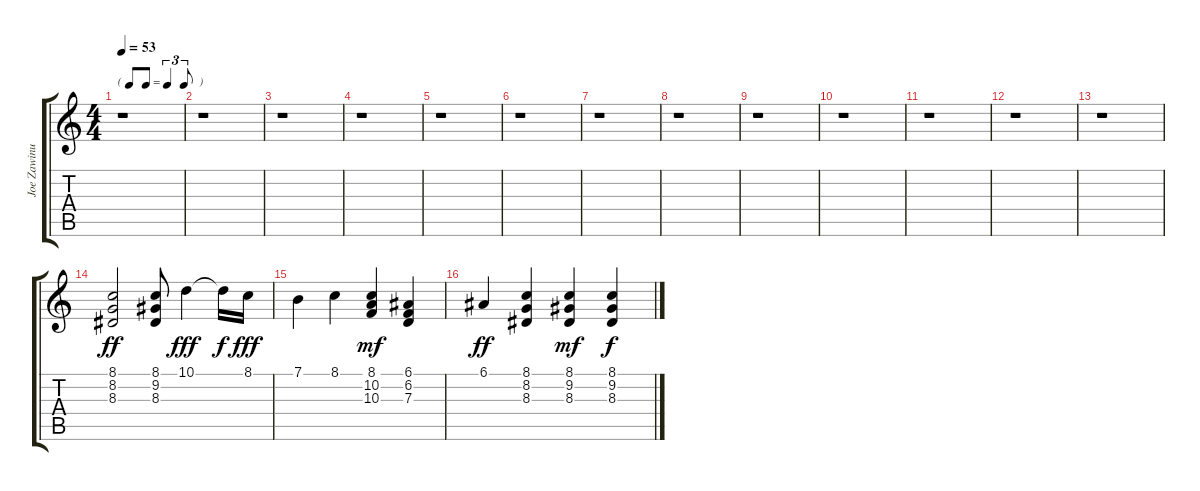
\track ("Joe Zawinul" "Joe Zawinu") {instrument brightacousticpiano}
\staff {score tabs}
\tuning (E4 B3 G3 D3 A2 E2) {hide}
\ts (4 4)
\tf triplet8th
\tempo 53
\clef g2
\ks c
r.1{dy fff} |
r.1 |
r.1 |
r.1 |
r.1 |
r.1 |
r.1 |
r.1 |
r.1 |
r.1 |
r.1 |
r.1 |
r.1 |
(8.1 8.2 8.3).2{dy ff} (8.1 9.2 8.3).8 10.1.4{dy fff} 10.1{t}.16{dy f} 8.1.16{dy fff} |
7.1.4 8.1.4 (8.1 10.2 10.3).4{dy mf} (6.1 6.2 7.3).4 |
6.1.4{dy ff} (8.1 8.2 8.3).4 (8.1 9.2 8.3).4{dy mf} (8.1 9.2 8.3).4{dy f}
